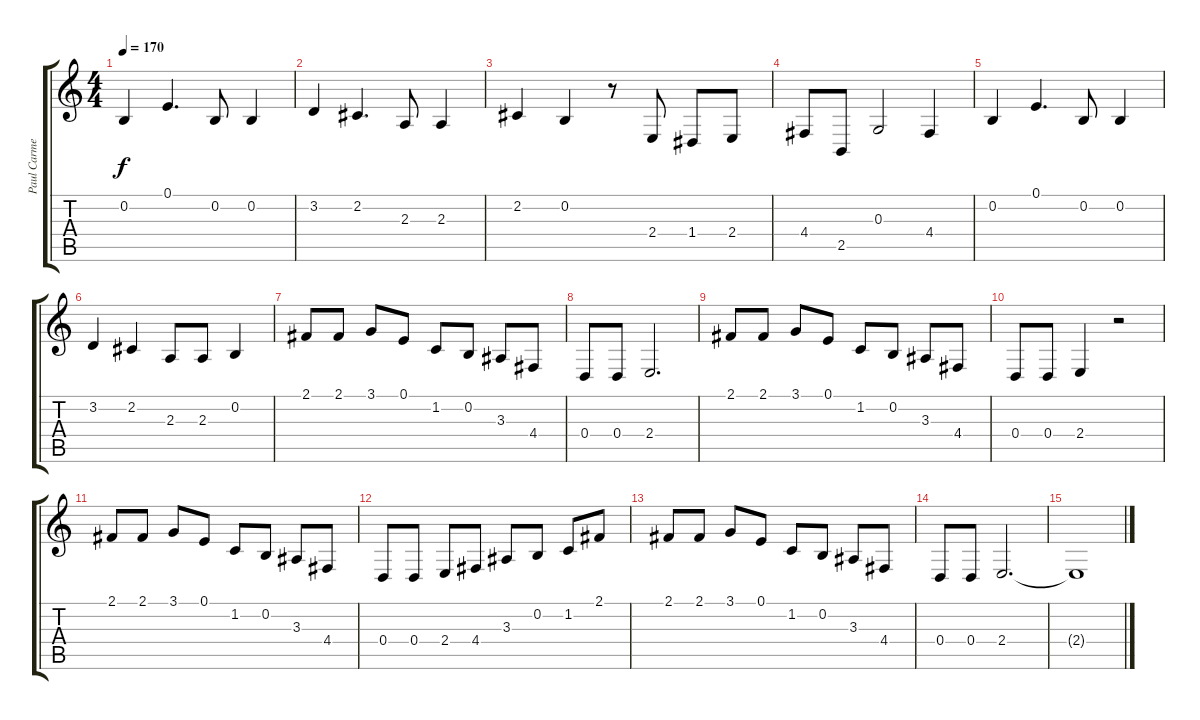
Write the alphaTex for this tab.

\track ("Paul Carmen - Alto Sax" "Paul Carme") {instrument altosax}
\staff {score tabs}
\tuning (E4 B3 G3 D3 A2 E2) {hide}
\ts (4 4)
\tempo 170
\clef g2
\ks c
0.2.4{dy f} 0.1.4{d} 0.2.8 0.2.4 |
3.2.4 2.2.4{d} 2.3.8 2.3.4 |
2.2.4 0.2.4 r.8 2.4.8 1.4.8 2.4.8 |
4.4.8 2.5.8 0.3.2 4.4.4 |
0.2.4 0.1.4{d} 0.2.8 0.2.4 |
3.2.4 2.2.4 2.3.8 2.3.8 0.2.4 |
2.1.8 2.1.8 3.1.8 0.1.8 1.2.8 0.2.8 3.3.8 4.4.8 |
0.4.8 0.4.8 2.4.2{d} |
2.1.8 2.1.8 3.1.8 0.1.8 1.2.8 0.2.8 3.3.8 4.4.8 |
0.4.8 0.4.8 2.4.4 r.2 |
2.1.8 2.1.8 3.1.8 0.1.8 1.2.8 0.2.8 3.3.8 4.4.8 |
0.4.8 0.4.8 2.4.8 4.4.8 3.3.8 0.2.8 1.2.8 2.1.8 |
2.1.8 2.1.8 3.1.8 0.1.8 1.2.8 0.2.8 3.3.8 4.4.8 |
0.4.8 0.4.8 2.4.2{d} |
2.4{t}.1
